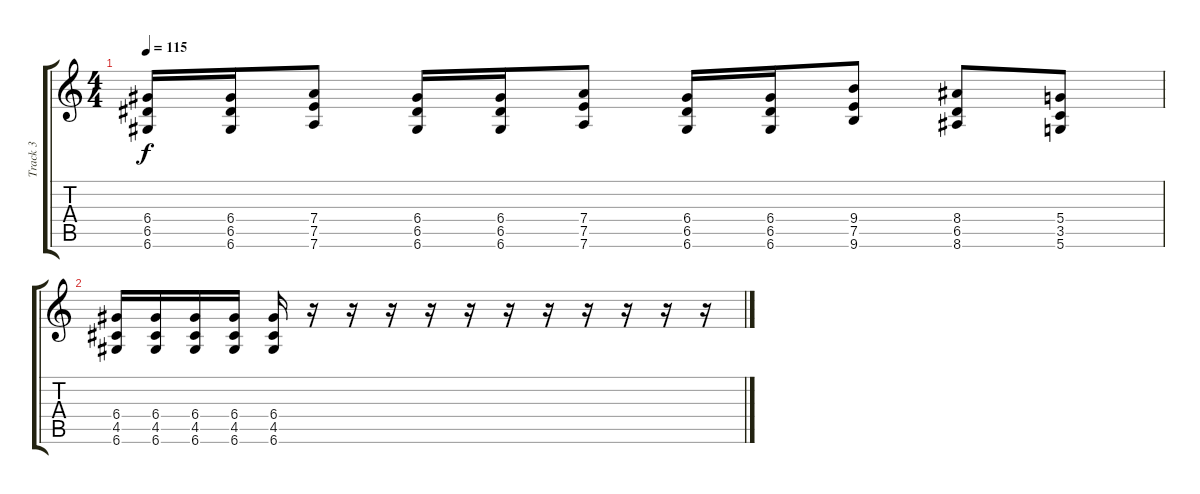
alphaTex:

\track ("Track 3" "Track 3") {instrument distortionguitar}
\staff {score tabs}
\tuning (E4 B3 G3 D3 A2 D2) {hide}
\ts (4 4)
\tempo 115
\clef g2
\ks c
(6.4 6.5 6.6).16{dy f} (6.4 6.5 6.6).16 (7.4 7.5 7.6).8 (6.4 6.5 6.6).16 (6.4 6.5 6.6).16 (7.4 7.5 7.6).8 (6.4 6.5 6.6).16 (6.4 6.5 6.6).16 (9.4 7.5 9.6).8 (8.4 6.5 8.6).8 (5.4 3.5 5.6).8 |
(6.4 4.5 6.6).16 (6.4 4.5 6.6).16 (6.4 4.5 6.6).16 (6.4 4.5 6.6).16 (6.4 4.5 6.6).16 r.16 r.16 r.16 r.16 r.16 r.16 r.16 r.16 r.16 r.16 r.16
